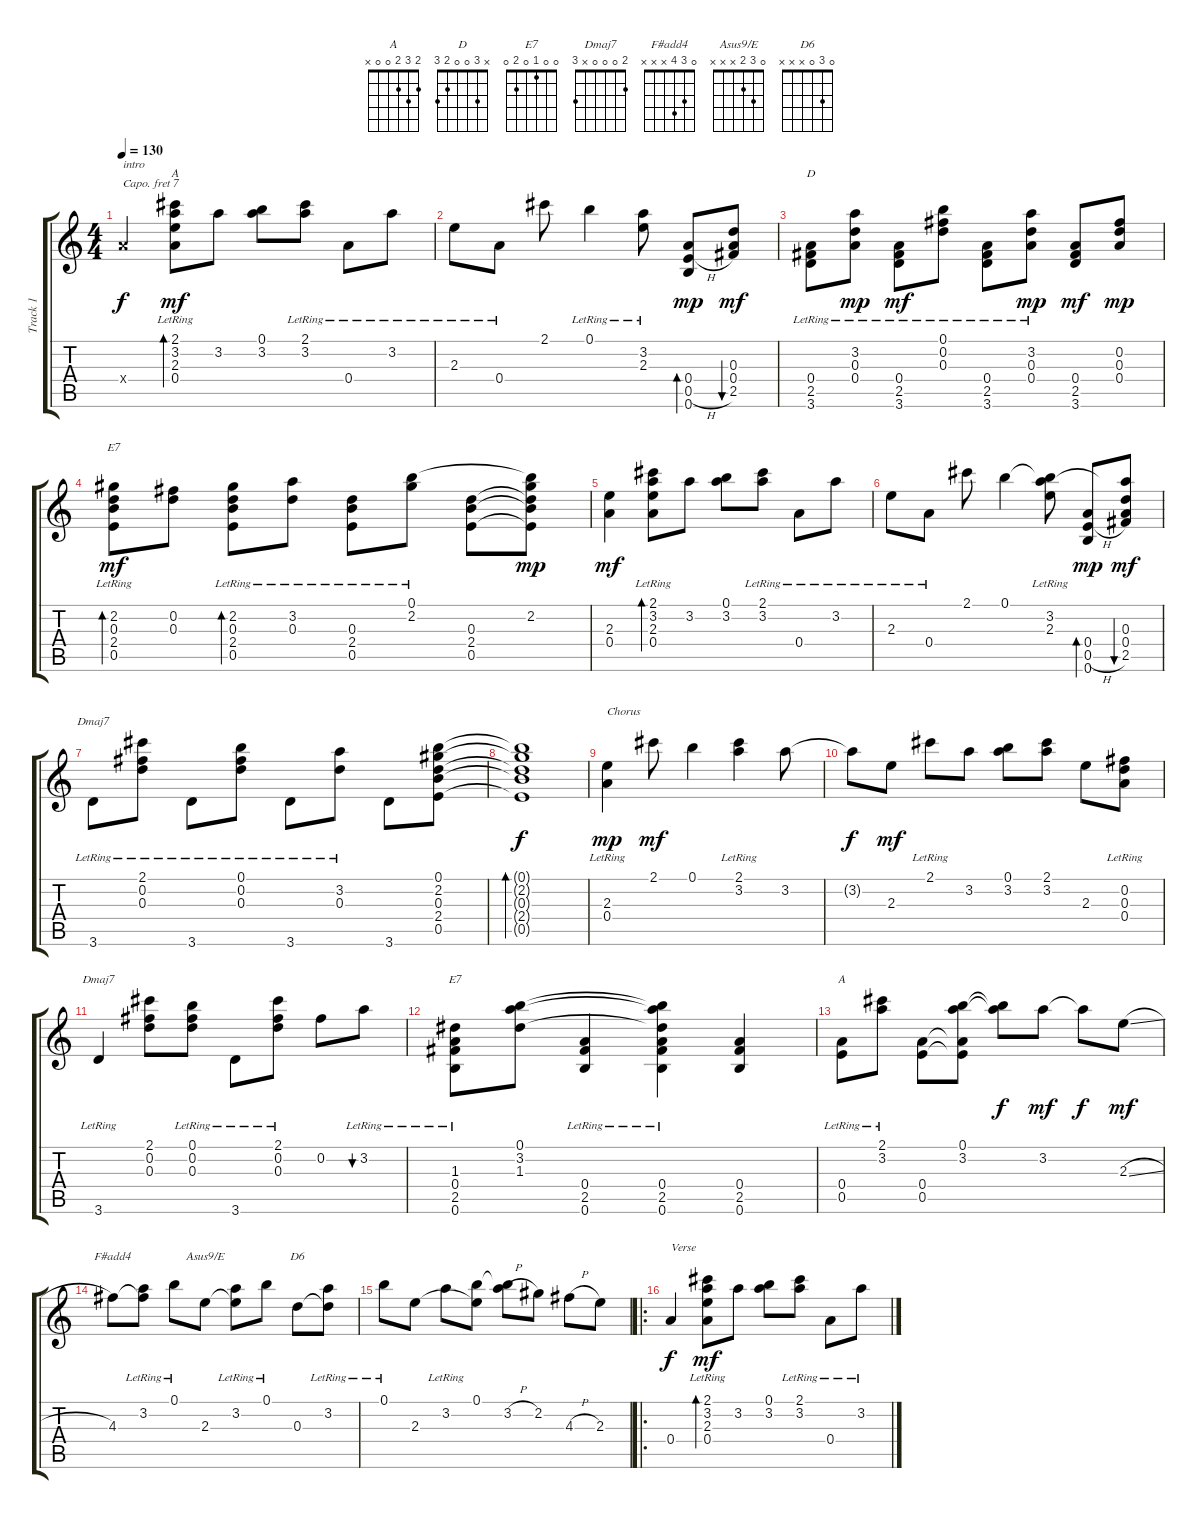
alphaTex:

\track ("Track 1" "Track 1") {instrument acousticguitarnylon}
\staff {score tabs}
\capo 7
\tuning (E4 B3 G3 D3 A2 E2) {hide}
\chord ("A" 2 3 2 0 x x)
\chord ("D" x 3 0 0 2 3)
\chord ("E7" 0 2 0 2 0 x)
\chord ("Dmaj7" 2 0 0 0 2 3)
\chord ("Dmaj7" 2 0 0 0 x 3)
\chord ("E7" 0 0 1 0 2 0)
\chord ("A" 2 3 2 0 0 x)
\chord ("F#add4" 0 3 4 x x x)
\chord ("Asus9/E" 0 3 2 x x x)
\chord ("D6" 0 3 0 x x x)
\ts (4 4)
\tempo 130
\clef g2
\ks c
0.4{x}.4{txt "intro" dy f instrument acousticguitarnylon} (2.1 3.2 2.3{lr} 0.4{lr}).8{bd 120 ch "A" dy mf} 3.2.8 (0.1 3.2).8 (2.1{lr} 3.2).8 0.4{lr}.8 3.2{lr}.8 |
2.3{lr}.8 0.4{lr}.8 2.1.8 0.1{lr}.4 (3.2{lr} 2.3{lr}).8 (0.4 0.5{h} 0.6).8{bd 60 dy mp} (0.3 0.4 2.5).8{bu 60 dy mf} |
(0.4 2.5{lr} 3.6{lr}).8{ch "D"} (3.2{lr} 0.3{lr} 0.4).8{dy mp} (0.4 2.5{lr} 3.6{lr}).8{dy mf} (0.1{lr} 0.2{lr} 0.3{lr}).8 (0.4 2.5{lr} 3.6{lr}).8 (3.2{lr} 0.3{lr} 0.4).8{dy mp} (0.4 2.5 3.6).8{dy mf} (0.2 0.3 0.4).8{dy mp} |
(2.2 0.3 2.4{lr} 0.5{lr}).8{bd 60 ch "E7" dy mf} (0.2 0.3).8 (2.2 0.3 2.4{lr} 0.5{lr}).8{bd 30} (3.2{lr} 0.3).8 (0.3{lr} 2.4{lr} 0.5{lr}).8 (0.1 2.2{lr}).8 (0.3 2.4 0.5).8 (0.1{t} 2.2 0.3{t} 2.4{t} 0.5{t}).8{dy mp} |
(2.3 0.4).4{dy mf} (2.1 3.2 2.3{lr} 0.4{lr}).8{bd 120} 3.2.8 (0.1 3.2).8 (2.1{lr} 3.2).8 0.4{lr}.8 3.2{lr}.8 |
2.3{lr}.8 0.4{lr}.8 2.1.8 0.1.4 (0.1{t} 3.2 2.3{lr}).8 (0.4 0.5{h} 0.6).8{bd 60 dy mp} (3.2{t} 0.3 0.4 2.5).8{bu 60 dy mf} |
3.6{lr}.8{ch "Dmaj7"} (2.1{lr} 0.2{lr} 0.3{lr}).8 3.6{lr}.8 (0.1{lr} 0.2{lr} 0.3{lr}).8 3.6{lr}.8 (3.2{lr} 0.3{lr}).8 3.6.8 (0.1 2.2 0.3 2.4 0.5).8 |
(0.1{t} 2.2{t} 0.3{t} 2.4{t} 0.5{t}).1{bd 60 dy f} |
(2.3{lr} 0.4{lr}).4{txt "Chorus" dy mp} 2.1.8{dy mf} 0.1.4 (2.1{lr} 3.2).4 3.2.8 |
3.2{t}.8{dy f} 2.3.8{dy mf} 2.1{lr}.8 3.2.8 (0.1 3.2).8 (2.1 3.2).8 2.3.8 (0.2{lr} 0.3{lr} 0.4{lr}).8 |
3.6{lr}.4{ch "Dmaj7"} (2.1 0.2 0.3).8 (0.1{lr} 0.2{lr} 0.3{lr}).8 3.6{lr}.8 (2.1{lr} 0.2 0.3{lr}).8 0.2.8 3.2{lr}.8{bu 60} |
(1.3{lr} 0.4{lr} 2.5{lr} 0.6{lr}).8{ch "E7"} (0.1 3.2 1.3).8 (0.4{lr} 2.5{lr} 0.6{lr}).4 (0.1{t} 3.2{t} 1.3{t} 0.4{lr} 2.5{lr} 0.6{lr}).4 (0.4 2.5 0.6).4 |
(0.4{lr} 0.5{lr}).8{ch "A"} (2.1{lr} 3.2{lr}).8 (0.4 0.5).8 (0.1 3.2 0.4{t} 0.5{t}).8 (0.1{t} 3.2{t}).8{dy f} 3.2.8{dy mf} 3.2{t}.8{dy f} 2.3{sl}.8{dy mf} |
4.3.8{ch "F#add4"} (3.2{lr} 4.3{t}).8 0.1{lr}.8 2.3.8{ch "Asus9/E"} (3.2{lr} 2.3{t}).8 0.1{lr}.8 0.3.8{ch "D6"} (3.2{lr} 0.3{t}).8 |
0.1{lr}.8 2.3.8 3.2{lr}.8 (0.1 2.3{t}).8 (0.1{t} 3.2{h}).8 2.2.8 4.3{h}.8 2.3.8 |
\ro
0.4.4{txt "Verse" dy f} (2.1 3.2 2.3{lr} 0.4{lr}).8{bd 120 dy mf} 3.2.8 (0.1 3.2).8 (2.1{lr} 3.2).8 0.4{lr}.8 3.2{lr}.8
